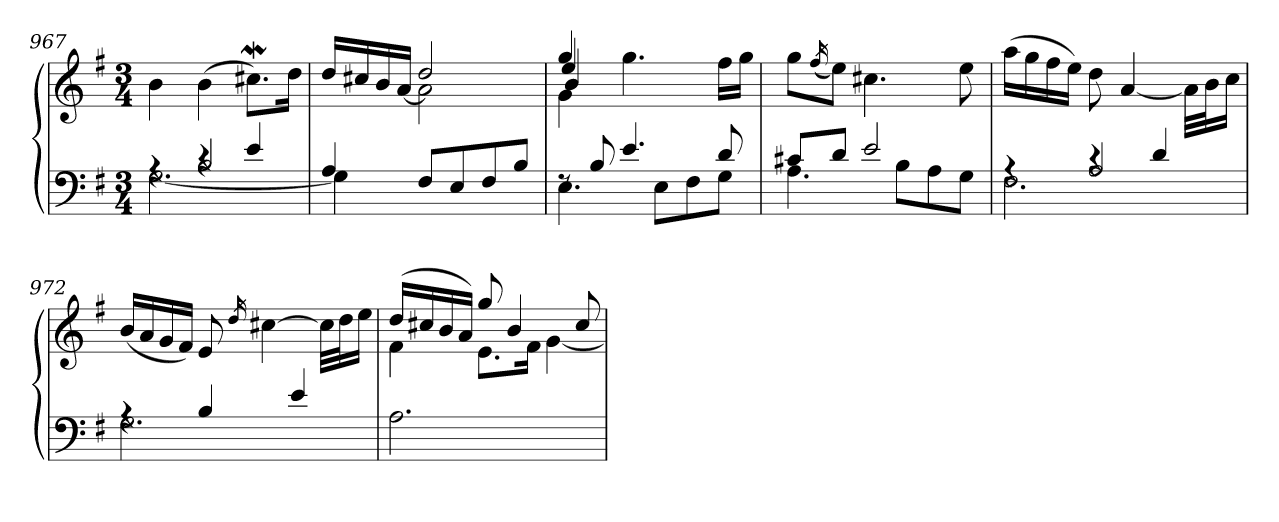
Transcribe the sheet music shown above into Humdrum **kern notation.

**kern	**kern
*part1	*part1
*staff2	*staff1
!!LO:LB:g=z
*clefF4	*clefG2
*k[f#]	*k[f#]
*G:	*G:
*M3/4	*M3/4
=967	=967
*^	*
*	*^	*
4rA	[2.G\	4ryy	4b\
4rc	.	2B/	(4b\
4e/	.	.	8.cc#XW\L)
.	.	.	16dd\Jk
*	*v	*v	*
=968	=968	=968
*	*	*^
4A/	4G\]	16dd/LL	4ryy
.	.	16cc#X/	.
.	.	16b/	.
.	.	[16a/JJ	.
8F#/L	2ryy	2a\]	2dd/
8E/	.	.	.
8F#/	.	.	.
8B/J	.	.	.
=969	=969	=969	=969
*	*	*^	*^
8rF	4.E\	4gg:/	4g\	4ee/	4b/
8B/	.	.	.	.	.
4.e/	.	2ryy	4.gg\	2ryy	2ryy
.	8E\L	.	.	.	.
.	8F#\	.	.	.	.
8d/	8G\J	.	16ff#\LL	.	.
.	.	.	16gg\JJ	.	.
*	*	*v	*v	*v	*v
=970	=970	=970
8c#X/L	4.A\	8gg\L
.	.	(16qff#/
8d/J	.	8ee\J)
2e/	.	4.cc#X\
.	8B\L	.
.	8A\	.
.	8G\J	8ee\
!!LO:LB:g=z
=971	=971	=971
*	*^	*
4rA	2.F#\	4ryy	(16aa\LL
.	.	.	16gg\
.	.	.	16ff#\
.	.	.	16ee\JJ)
4rc	.	2A/	8dd\
.	.	.	[4a/
4d/	.	.	.
.	.	.	32a\LLL]
.	.	.	32b\J
.	.	.	16cc\JJ
*	*v	*v	*
=972	=972	=972
4rA	2.G\	(16b/LL
.	.	16a/
.	.	16g/
.	.	16f#/JJ)
4B/	.	8e/
.	.	16qdd/
.	.	[4cc#X\
4e/	.	.
.	.	32cc#\LLL]
.	.	32dd\J
.	.	16ee\JJ
*v	*v	*
=973	=973
*	*^
2.A\	(16dd/LL	4f#\
.	16cc#X/	.
.	16b/	.
.	16a/JJ)	.
.	8gg/	8.e\L
.	4b/	.
.	.	16f#\Jk
.	.	[4g\
.	8cc#/	.
*	*v	*v
=	=
*-	*-
